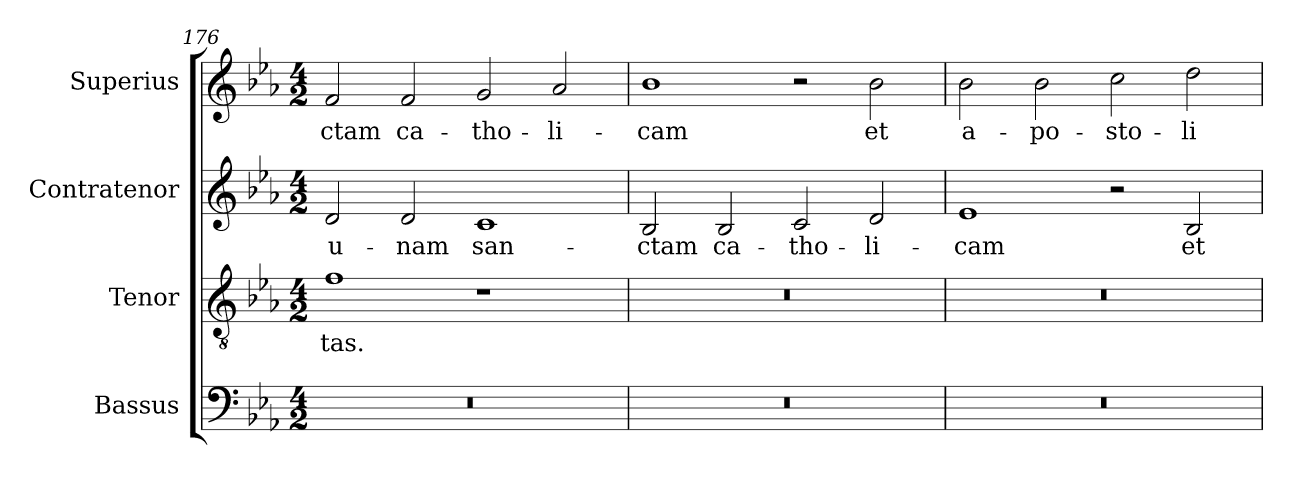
**kern	**kern	**text	**kern	**text	**kern	**text
*part4	*part3	*part3	*part2	*part2	*part1	*part1
*staff4	*staff3	*staff3	*staff2	*staff2	*staff1	*staff1
*I"Bassus	*I"Tenor	*	*I"Contratenor	*	*I"Superius	*
*I'B.	*I'T.	*	*	*	*	*
*clefF4	*clefGv2	*	*clefG2	*	*clefG2	*
*	*ITrd7c12	*	*ITrd7c12	*	*	*
*k[b-e-a-]	*k[b-e-a-]	*	*k[b-e-a-]	*	*k[b-e-a-]	*
*E-:	*E-:	*	*E-:	*	*E-:	*
*M4/2	*M4/2	*	*M4/2	*	*M4/2	*
=176	=176	=176	=176	=176	=176	=176
!LO:N:vis=1	!	!	!	!	!	!
!	!	!LO:LY:b:color=#000000	!	!	!	!
!	!	!	!	!LO:LY:b:color=#000000	!	!
!	!	!	!	!	!	!LO:LY:b:color=#000000
0r	1Fi	-tas.	2Di/	u-	2fi/	-ctam
!	!	!	!	!LO:LY:b:color=#000000	!	!
!	!	!	!	!	!	!LO:LY:b:color=#000000
.	.	.	2Di/	-nam	2fi/	ca-
!	!	!	!	!LO:LY:b:color=#000000	!	!
!	!	!	!	!	!	!LO:LY:b:color=#000000
.	1r	.	1Ci	san-	2gi/	-tho-
!	!	!	!	!	!	!LO:LY:b:color=#000000
.	.	.	.	.	2a-i/	-li-
!!LO:PB:g=z
=177	=177	=177	=177	=177	=177	=177
!LO:N:vis=1	!LO:N:vis=1	!	!	!	!	!
!	!	!	!	!LO:LY:b:color=#000000	!	!
!	!	!	!	!	!	!LO:LY:b:color=#000000
0r	0r	.	2BB-i/	-ctam	1b-i	-cam
!	!	!	!	!LO:LY:b:color=#000000	!	!
.	.	.	2BB-i/	ca-	.	.
!	!	!	!	!LO:LY:b:color=#000000	!	!
.	.	.	2Ci/	-tho-	2r	.
!	!	!	!	!LO:LY:b:color=#000000	!	!
!	!	!	!	!	!	!LO:LY:b:color=#000000
.	.	.	2Di/	-li-	2b-i\	et
=178	=178	=178	=178	=178	=178	=178
!LO:N:vis=1	!LO:N:vis=1	!	!	!	!	!
!	!	!	!	!LO:LY:b:color=#000000	!	!
!	!	!	!	!	!	!LO:LY:b:color=#000000
0r	0r	.	1E-i	-cam	2b-i\	a-
!	!	!	!	!	!	!LO:LY:b:color=#000000
.	.	.	.	.	2b-i\	-po-
!	!	!	!	!	!	!LO:LY:b:color=#000000
.	.	.	2r	.	2cci\	-sto-
!	!	!	!	!LO:LY:b:color=#000000	!	!
!	!	!	!	!	!	!LO:LY:b:color=#000000
.	.	.	2BB-i/	et	2ddi\	-li-
=	=	=	=	=	=	=
*-	*-	*-	*-	*-	*-	*-
